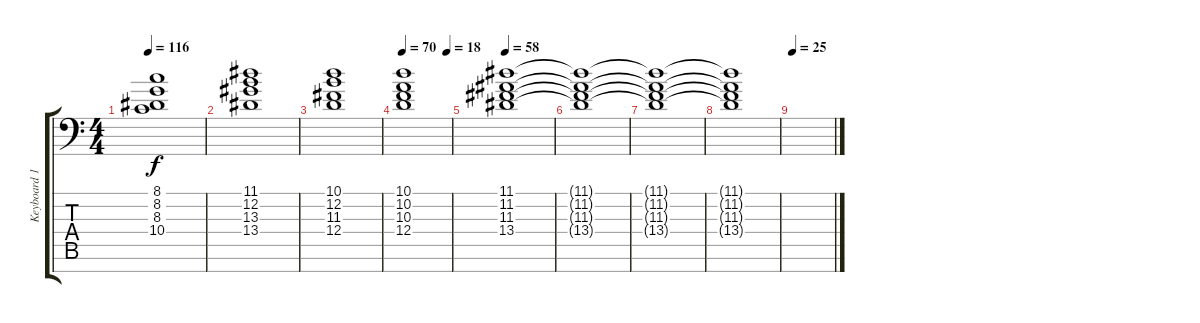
\track ("Keyboard 1 RH" "Keyboard 1") {instrument brightacousticpiano}
\staff {score tabs}
\tuning (E4 B3 G3 D3 A2 E2 A1) {hide}
\ts (4 4)
\tempo 116
\clef f4
\ks c
(8.1 8.2 8.3 10.4).1{dy f} |
(11.1 12.2 13.3 13.4).1 |
(10.1 12.2 11.3 12.4).1 |
\tempo 70
\tempo (18 0.9166666666666666)
(10.1 10.2 10.3 12.4).1 |
\tempo 58
(11.1 11.2 11.3 13.4).1 |
(11.1{t} 11.2{t} 11.3{t} 13.4{t}).1{volume 0} |
(11.1{t} 11.2{t} 11.3{t} 13.4{t}).1 |
(11.1{t} 11.2{t} 11.3{t} 13.4{t}).1 |
\tempo 25
